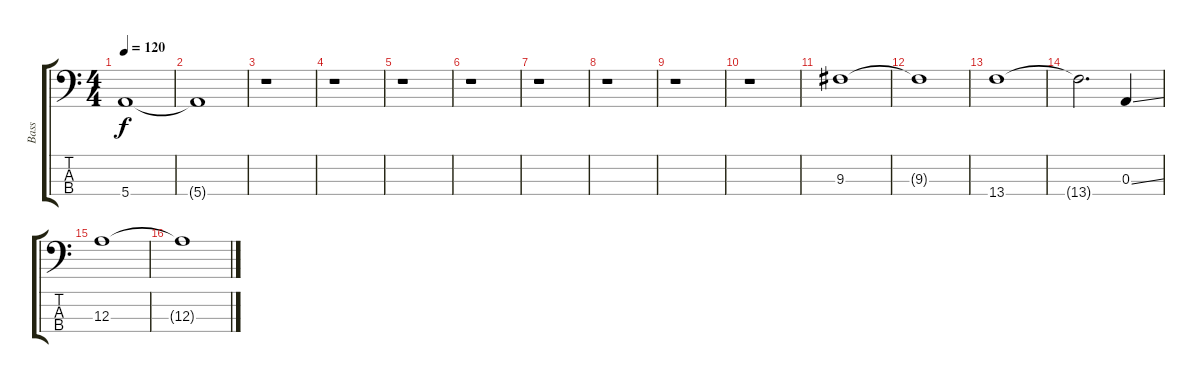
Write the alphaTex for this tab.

\track ("Bass" "Bass") {instrument electricbasspick}
\staff {score tabs}
\tuning (G2 D2 A1 E1) {hide}
\ts (4 4)
\tempo 120
\clef f4
\ks c
5.4.1{dy f} |
5.4{t}.1 |
r.1 |
r.1 |
r.1 |
r.1 |
r.1 |
r.1 |
r.1 |
r.1 |
9.3.1 |
9.3{t}.1 |
13.4.1 |
13.4{t}.2{d} 0.3{ss}.4 |
12.3.1 |
12.3{t}.1
